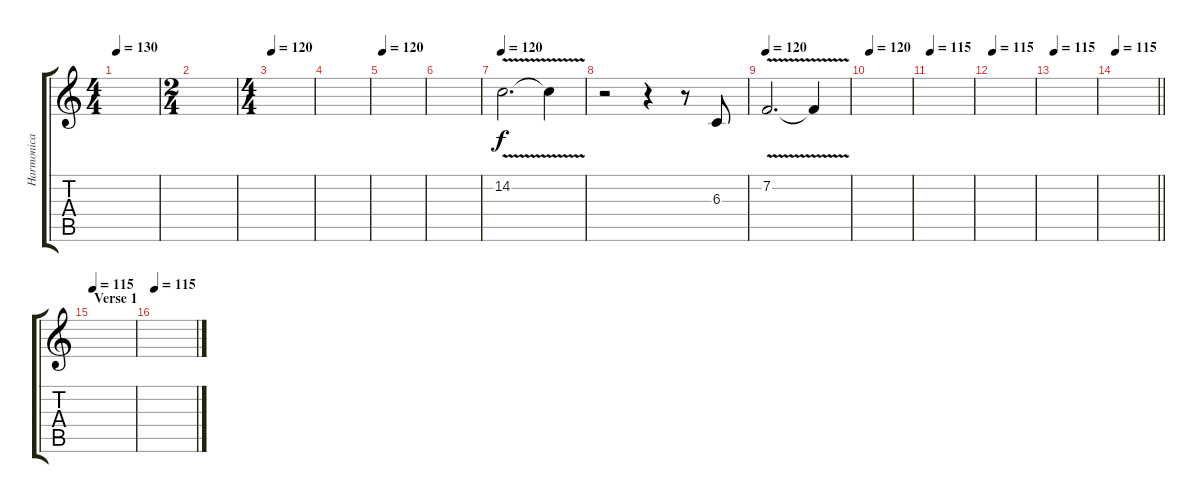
\track ("Harmonica" "Harmonica") {instrument harmonica}
\staff {score tabs}
\tuning (Eb4 Bb3 Gb3 Db3 Ab2 Eb2) {hide}
\ts (4 4)
\tempo 130
\clef g2
\ks c
|
\ts (2 4)
|
\ts (4 4)
\tempo 120
|
|
\tempo 120
|
|
\tempo 120
14.2{v}.2{d} 14.2{t}.4 |
r.2 r.4 r.8 6.3.8 |
\tempo 120
7.2{v}.2{d} 7.2{t}.4 |
\tempo 120
|
\tempo 115
|
\tempo 115
|
\tempo 115
|
\tempo 115
\barLineRight lightlight
|
\section ("" "Verse 1")
\tempo 115
|
\tempo 115
